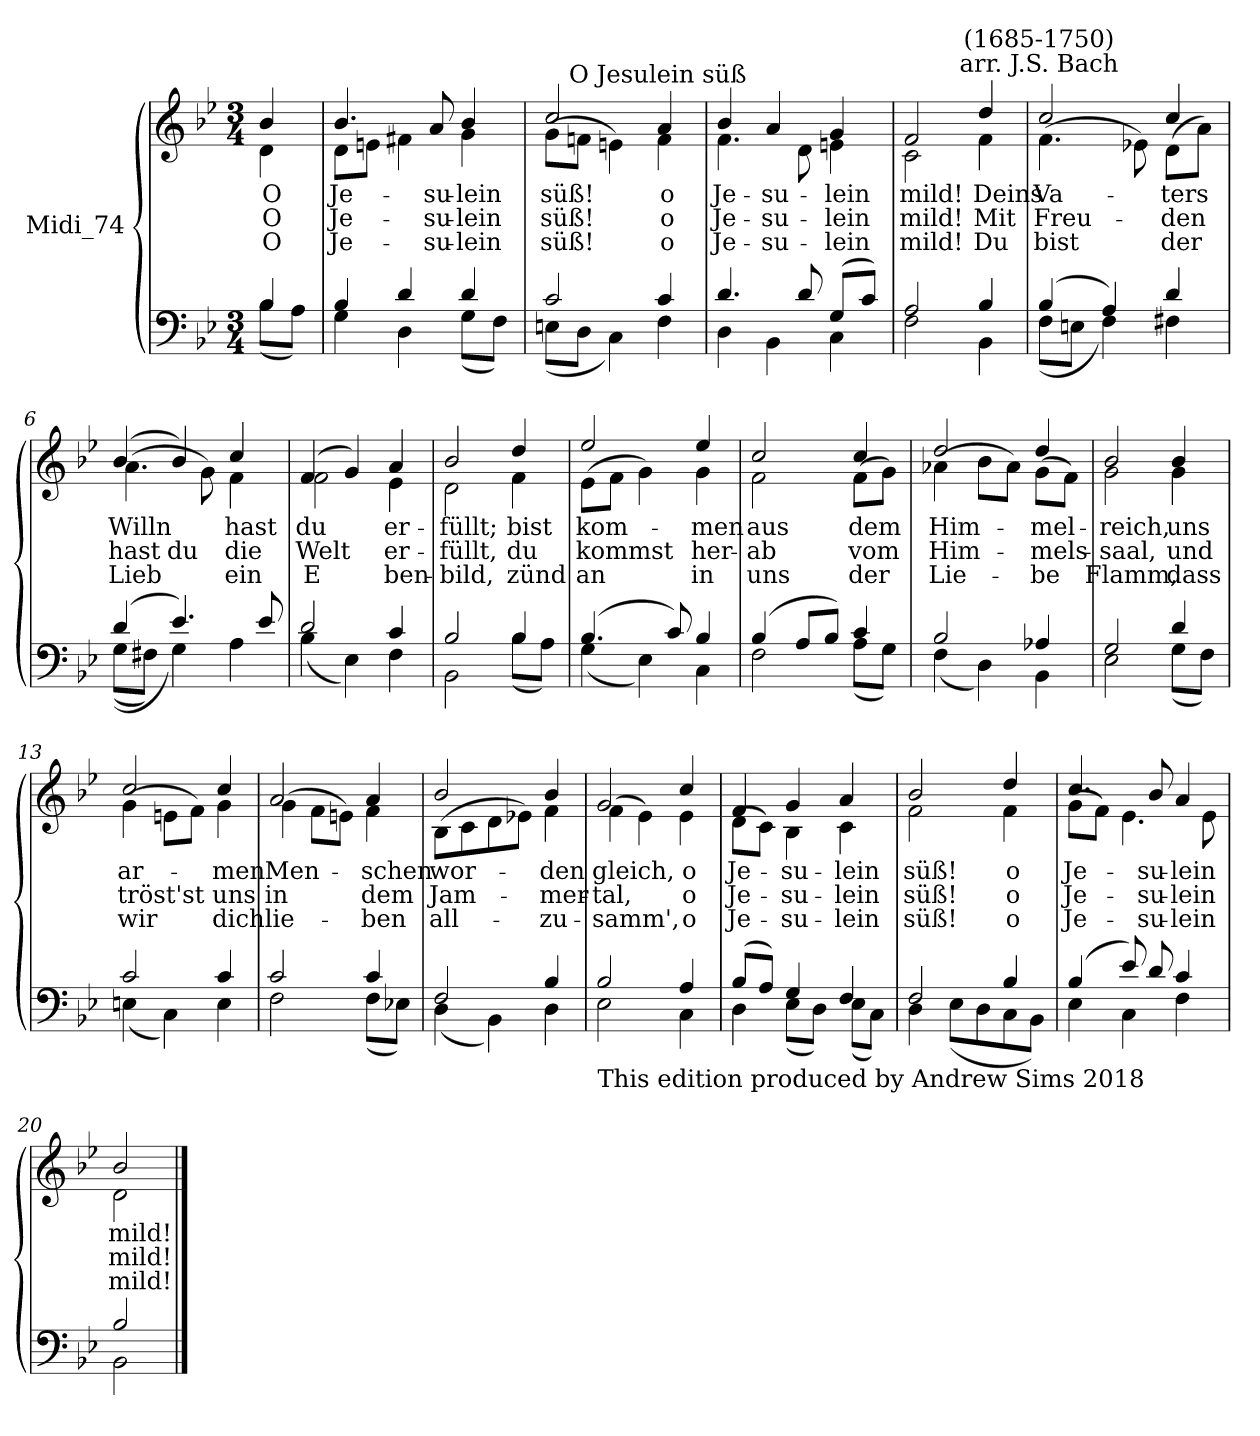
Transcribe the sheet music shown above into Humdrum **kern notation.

**kern	**kern	**text	**text	**text
*part2	*part1	*part1	*part1	*part1
*staff2	*staff1	*staff1	*staff1	*staff1
*I"Midi_74	*I"Midi_74	*	*	*
*clefF4	*clefG2	*	*	*
*k[b-e-]	*k[b-e-]	*	*	*
*B-:	*B-:	*	*	*
*M3/4	*M3/4	*	*	*
=	=	=	=	=
*^	*	*	*	*
!	!	!	!LO:LY:b	!LO:LY:b	!LO:LY:b
*	*	*^	*	*	*
*	*	*	*^	*	*	*
4B-/	(<8B-\L	4b-/	4ryy	4d\	O	O	O
.	8A\J)	.	.	.	.	.	.
=1	=1	=1	=1	=1	=1	=1	=1
!	!	!	!LO:N:vis=1	!	!LO:LY:b	!LO:LY:b	!LO:LY:b
4B-/	4G\	4.b-/	2.ryy	8d\L	Je-	-Je-	-Je-
.	.	.	.	8en\J	.	.	.
4d/	4D\	.	.	4f#X\	.	.	.
!	!	!	!	!	!LO:LY:b	!LO:LY:b	!LO:LY:b
.	.	8a/	.	.	-su-	-su-	-su-
!	!	!	!	!	!LO:LY:b	!LO:LY:b	!LO:LY:b
4d/	(<8G\L	4b-/	.	4g\	-lein	lein	lein
.	8F\J)	.	.	.	.	.	.
=2	=2	=2	=2	=2	=2	=2	=2
!	!	!	!LO:N:vis=1	!	!LO:LY:b	!LO:LY:b	!LO:LY:b
2c/	(<8En\L	2cc/	2.ryy	(<8g\L	süß!	süß!	süß!
.	8D\J	.	.	8fn\J	.	.	.
.	4C\)	.	.	4en\)	.	.	.
!	!	!LO:TX:a:cj:t=O Jesulein süß	!	!	!	!	!
!	!	!	!	!	!LO:LY:b	!LO:LY:b	!LO:LY:b
4c/	4F\	4a/	.	4f\	o	o	o
=3	=3	=3	=3	=3	=3	=3	=3
!	!	!	!LO:N:vis=1	!	!LO:LY:b	!LO:LY:b	!LO:LY:b
4.d/	4D\	4b-/	2.ryy	4.f\	Je-	-Je-	-Je-
!	!	!	!	!	!LO:LY:b	!LO:LY:b	!LO:LY:b
.	4BB-\	4a/	.	.	-su-	-su-	-su-
8d/	.	.	.	8d\	.	.	.
!	!	!	!	!	!LO:LY:b	!LO:LY:b	!LO:LY:b
(8G/L	4C\	4g/	.	4en\	-lein	lein	lein
8c/J)	.	.	.	.	.	.	.
=4	=4	=4	=4	=4	=4	=4	=4
!	!	!	!LO:N:vis=1	!	!LO:LY:b	!LO:LY:b	!LO:LY:b
2A/	2F\	2f/	2.ryy	2c\	mild!	mild!	mild!
!	!	!	!	!	!LO:LY:b	!LO:LY:b	!LO:LY:b
4B-/	4BB-\	4dd/	.	4f\	Deins	Mit	Du
=5	=5	=5	=5	=5	=5	=5	=5
!	!	!LO:TX:a:cj:t=arr. J.S. Bach	!	!	!	!	!
!	!	!LO:TX:a:cj:t=(1685-1750)	!	!	!	!	!
!	!	!	!LO:N:vis=1	!	!LO:LY:b	!LO:LY:b	!LO:LY:b
(>4B-/	(<8F\L	2cc/	2.ryy	(<4.f\	Va-	-Freu-	-bist
.	8En\J	.	.	.	.	.	.
4A/)	4F\)	.	.	.	.	.	.
.	.	.	.	8e-X\)	.	.	.
!	!	!	!	!	!LO:LY:b	!LO:LY:b	!LO:LY:b
4d/	4F#X\	4cc/	.	(8d\L	ters	den	der
.	.	.	.	8a\J)	.	.	.
!!LO:LB:g=z	!!	!!
=6	=6	=6	=6	=6	=6	=6	=6
!	!	!	!LO:N:vis=1	!	!LO:LY:b	!LO:LY:b	!LO:LY:b
(>4d/	(<(<8G\L	(>4b-/	2.ryy	(<4.a\	Willn	hast	Lieb
.	8F#X\J)	.	.	.	.	.	.
!	!	!	!	!	!	!LO:LY:b	!
4.e-/)	4G\)	4b-/)	.	.	.	du	.
.	.	.	.	8g\)	.	.	.
!	!	!	!	!	!LO:LY:b	!LO:LY:b	!LO:LY:b
.	4A\	4cc/	.	4f\	hast	die	ein
8e-/	.	.	.	.	.	.	.
=7	=7	=7	=7	=7	=7	=7	=7
!	!	!	!LO:N:vis=1	!	!LO:LY:b	!LO:LY:b	!LO:LY:b
2d/	(4B-\	(>4f/	2.ryy	2f\	du	Welt	E
.	4E-\)	4g/)	.	.	.	.	.
!	!	!	!	!	!LO:LY:b	!LO:LY:b	!LO:LY:b
4c/	4F\	4a/	.	4e-\	er-	-er-	-ben-
=8	=8	=8	=8	=8	=8	=8	=8
!	!	!	!LO:N:vis=1	!	!LO:LY:b	!LO:LY:b	!LO:LY:b
2B-/	2BB-\	2b-/	2.ryy	2d\	-füllt;	füllt,	bild,
!	!	!	!	!	!LO:LY:b	!LO:LY:b	!LO:LY:b
4B-/	(<8B-\L	4dd/	.	4f\	bist	du	zünd
.	8A\J)	.	.	.	.	.	.
=9	=9	=9	=9	=9	=9	=9	=9
!	!	!	!LO:N:vis=1	!	!LO:LY:b	!LO:LY:b	!LO:LY:b
(>4.B-/	(<4G\	2ee-/	2.ryy	(<8e-\L	kom-	-kommst	an
.	.	.	.	8f\J	.	.	.
.	4E-\)	.	.	4g\)	.	.	.
8c/)	.	.	.	.	.	.	.
!	!	!	!	!	!LO:LY:b	!LO:LY:b	!LO:LY:b
4B-/	4C\	4ee-/	.	4g\	men	her-	-in
=10	=10	=10	=10	=10	=10	=10	=10
!	!	!	!LO:N:vis=1	!	!LO:LY:b	!LO:LY:b	!LO:LY:b
(>4B-/	2F\	2cc/	2.ryy	2f\	aus	ab	uns
8A/L	.	.	.	.	.	.	.
8B-/J)	.	.	.	.	.	.	.
!	!	!	!	!	!LO:LY:b	!LO:LY:b	!LO:LY:b
4c/	(<8A\L	4cc/	.	(<8f\L	dem	vom	der
.	8G\J)	.	.	8g\J)	.	.	.
!!LO:LB:g=z	!!	!!
=11	=11	=11	=11	=11	=11	=11	=11
!	!	!	!LO:N:vis=1	!	!LO:LY:b	!LO:LY:b	!LO:LY:b
2B-/	(<4F\	2dd/	2.ryy	(<4a-X\	Him-	-Him-	-Lie-
.	4D\)	.	.	8b-\L	.	.	.
.	.	.	.	8a-\J)	.	.	.
!	!	!	!	!	!LO:LY:b	!LO:LY:b	!LO:LY:b
4A-X/	4BB-\	4dd/	.	(<8g\L	-mel-	-mels-	-be
.	.	.	.	8f\J)	.	.	.
=12	=12	=12	=12	=12	=12	=12	=12
!	!	!	!LO:N:vis=1	!	!LO:LY:b	!LO:LY:b	!LO:LY:b
2G/	2E-\	2b-/	2.ryy	2g\	reich,	saal,	Flamm,
!	!	!	!	!	!LO:LY:b	!LO:LY:b	!LO:LY:b
4d/	(<8G\L	4b-/	.	4g\	uns	und	dass
.	8F\J)	.	.	.	.	.	.
=13	=13	=13	=13	=13	=13	=13	=13
!	!	!	!LO:N:vis=1	!	!LO:LY:b	!LO:LY:b	!LO:LY:b
2c/	(<4En\	2cc/	2.ryy	(<4g\	ar-	-tröst'st	wir
.	4C\)	.	.	8en\L	.	.	.
.	.	.	.	8f\J)	.	.	.
!	!	!	!	!	!LO:LY:b	!LO:LY:b	!LO:LY:b
4c/	4E\	4cc/	.	4g\	men	uns	dich
=14	=14	=14	=14	=14	=14	=14	=14
!	!	!	!LO:N:vis=1	!	!LO:LY:b	!LO:LY:b	!LO:LY:b
2c/	2F\	2a/	2.ryy	(<4g\	Men-	-in	lie-
.	.	.	.	8f\L	.	.	.
.	.	.	.	8en\J)	.	.	.
!	!	!	!	!	!LO:LY:b	!LO:LY:b	!LO:LY:b
4c/	(<8F\L	4a/	.	4f\	-schen	dem	ben
.	8E-X\J)	.	.	.	.	.	.
=15	=15	=15	=15	=15	=15	=15	=15
!	!	!	!LO:N:vis=1	!	!LO:LY:b	!LO:LY:b	!LO:LY:b
2F/	(<4D\	2b-/	2.ryy	(<8B-\L	wor-	-Jam-	-all-
.	.	.	.	8c\	.	.	.
.	4BB-\)	.	.	8d\	.	.	.
.	.	.	.	8e-X\J)	.	.	.
!	!	!	!	!	!LO:LY:b	!LO:LY:b	!LO:LY:b
4B-/	4D\	4b-/	.	4f\	-den	mer-	-zu-
!!LO:LB:g=z	!!	!!
=16	=16	=16	=16	=16	=16	=16	=16
!LO:TX:b:t=This edition produced by Andrew Sims 2018	!	!	!	!	!	!	!
!	!	!	!LO:N:vis=1	!	!LO:LY:b	!LO:LY:b	!LO:LY:b
2B-/	2E-\	2g/	2.ryy	(<4f\	-gleich,	-tal,	-samm',
.	.	.	.	4e-\)	.	.	.
!	!	!	!	!	!LO:LY:b	!LO:LY:b	!LO:LY:b
4A/	4C\	4cc/	.	4e-\	o	o	o
=17	=17	=17	=17	=17	=17	=17	=17
!	!	!	!LO:N:vis=1	!	!LO:LY:b	!LO:LY:b	!LO:LY:b
(>8B-/L	4D\	4f/	2.ryy	(<8d\L	Je-	-Je-	-Je-
8A/J)	.	.	.	8c\J)	.	.	.
!	!	!	!	!	!LO:LY:b	!LO:LY:b	!LO:LY:b
4G/	(<8E-\L	4g/	.	4B-\	-su-	-su-	-su-
.	8D\J)	.	.	.	.	.	.
!	!	!	!	!	!LO:LY:b	!LO:LY:b	!LO:LY:b
4F/	(<8E-\L	4a/	.	4c\	-lein	lein	lein
.	8C\J)	.	.	.	.	.	.
=18	=18	=18	=18	=18	=18	=18	=18
!	!	!	!LO:N:vis=1	!	!LO:LY:b	!LO:LY:b	!LO:LY:b
2F/	4D\	2b-/	2.ryy	2f\	süß!	süß!	süß!
.	(<8E-\L	.	.	.	.	.	.
.	8D\	.	.	.	.	.	.
!	!	!	!	!	!LO:LY:b	!LO:LY:b	!LO:LY:b
4B-/	8C\	4dd/	.	4f\	o	o	o
.	8BB-\J)	.	.	.	.	.	.
=19	=19	=19	=19	=19	=19	=19	=19
!	!	!	!LO:N:vis=1	!	!LO:LY:b	!LO:LY:b	!LO:LY:b
(>4B-/	4E-\	4.cc/	2.ryy	(<8g\L	Je-	-Je-	-Je-
.	.	.	.	8f\J)	.	.	.
8e-/)	4C\	.	.	4.e-\	.	.	.
!	!	!	!	!	!LO:LY:b	!LO:LY:b	!LO:LY:b
8d/	.	8b-/	.	.	-su-	-su-	-su-
!	!	!	!	!	!LO:LY:b	!LO:LY:b	!LO:LY:b
4c/	4F\	4a/	.	.	-lein	lein	lein
.	.	.	.	8e-\	.	.	.
=20	=20	=20	=20	=20	=20	=20	=20
!	!	!	!	!	!LO:LY:b	!LO:LY:b	!LO:LY:b
2B-/	2BB-\	2b-/	2ryy	2d\	mild!	mild!	mild!
*v	*v	*	*	*	*	*	*
*	*v	*v	*v	*	*	*
==	==	==	==	==
*-	*-	*-	*-	*-
